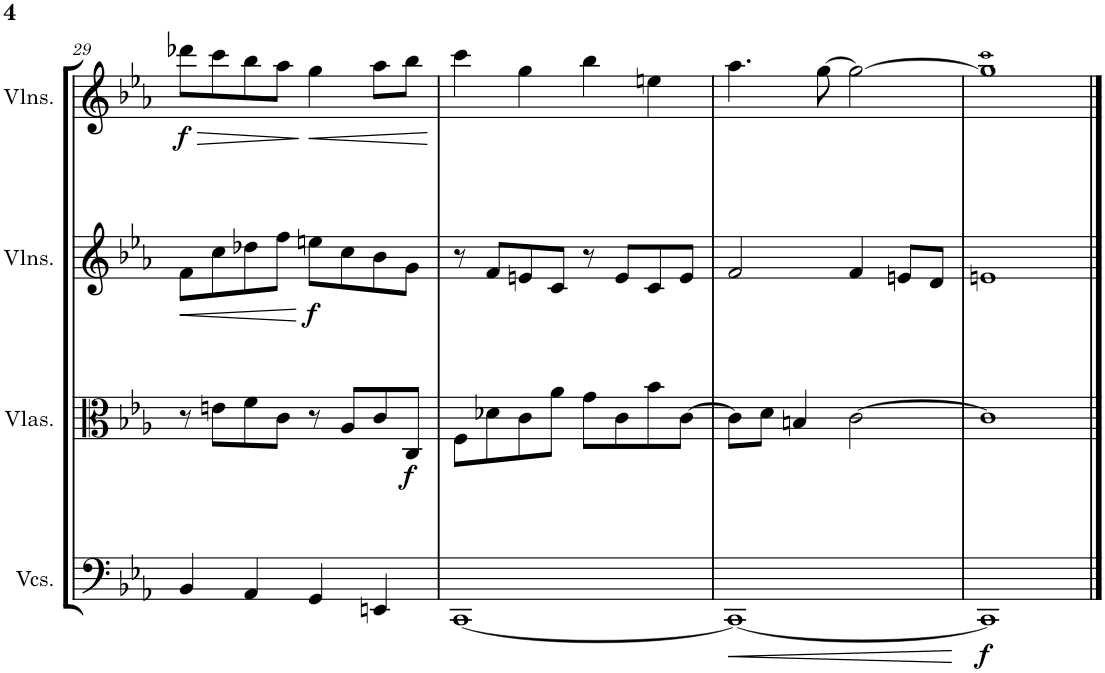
**kern	**dynam	**kern	**dynam	**kern	**dynam	**kern	**dynam
*part4	*part4	*part3	*part3	*part2	*part2	*part1	*part1
*staff4	*staff4	*staff3	*staff3	*staff2	*staff2	*staff1	*staff1
*I"Violoncellos	*	*I"Violas	*	*I"Violins	*	*I"Violins	*
*I'Vcs.	*	*I'Vlas.	*	*I'Vlns.	*	*I'Vlns.	*
!!LO:PB:g=z
*clefF4	*	*clefC3	*	*clefG2	*	*clefG2	*
*k[b-e-a-]	*	*k[b-e-a-]	*	*k[b-e-a-]	*	*k[b-e-a-]	*
*M4/4	*	*M4/4	*	*M4/4	*	*M4/4	*
=29	=29	=29	=29	=29	=29	=29	=29
!	!	!	!	!	!LO:HP:b	!	!LO:HP:b
!	!	!	!	!	!	!	!LO:DY:n=1:b
4BB-/	.	8r	.	8f\L	<	8ddd-X\L	> f
.	.	8en\L	.	8cc\	.	8ccc\	.
4AA-/	.	8f\	.	8dd-X\	.	8bb-\	.
.	.	8c\J	.	8ff\J	.	8aa-\J	.
!	!	!	!	!	!LO:DY:n=1:b	!	!LO:HP:n=1:b
4GG/	.	8r	.	8een\L	[ f	4gg\	] <
.	.	8A-/L	.	8cc\	.	.	.
4EEn/	.	8c/	.	8b-\	.	8aa-\L	.
!	!	!	!LO:DY:b	!	!	!	!
.	.	8C/J	f	8g\J	.	8bb-\J	.
.	.	.	.	.	.	.	[
=30	=30	=30	=30	=30	=30	=30	=30
[1CC	.	8F\L	.	8r	.	4ccc\	.
.	.	8d-X\	.	8f/L	.	.	.
.	.	8c\	.	8en/	.	4gg\	.
.	.	8a-\J	.	8c/J	.	.	.
.	.	8g\L	.	8r	.	4bb-\	.
.	.	8c\	.	8e/L	.	.	.
.	.	8b-\	.	8c/	.	4een\	.
.	.	[8c\J	.	8e/J	.	.	.
=31	=31	=31	=31	=31	=31	=31	=31
!	!LO:HP:b	!	!	!	!	!	!
1CC_	<	8c\L]	.	2f/	.	4.aa-\	.
.	.	8d\J	.	.	.	.	.
.	.	4Bn/	.	.	.	.	.
.	.	.	.	.	.	[8gg\	.
.	.	[2c\	.	4f/	.	2gg\_	.
.	.	.	.	8en/L	.	.	.
.	.	.	.	8d/J	.	.	.
.	[	.	.	.	.	.	.
=32	=32	=32	=32	=32	=32	=32	=32
!	!LO:DY:b	!	!	!	!	!	!
1CC]	f	1c]	.	1en	.	1gg] 1ccc!	.
==	==	==	==	==	==	==	==
*-	*-	*-	*-	*-	*-	*-	*-
